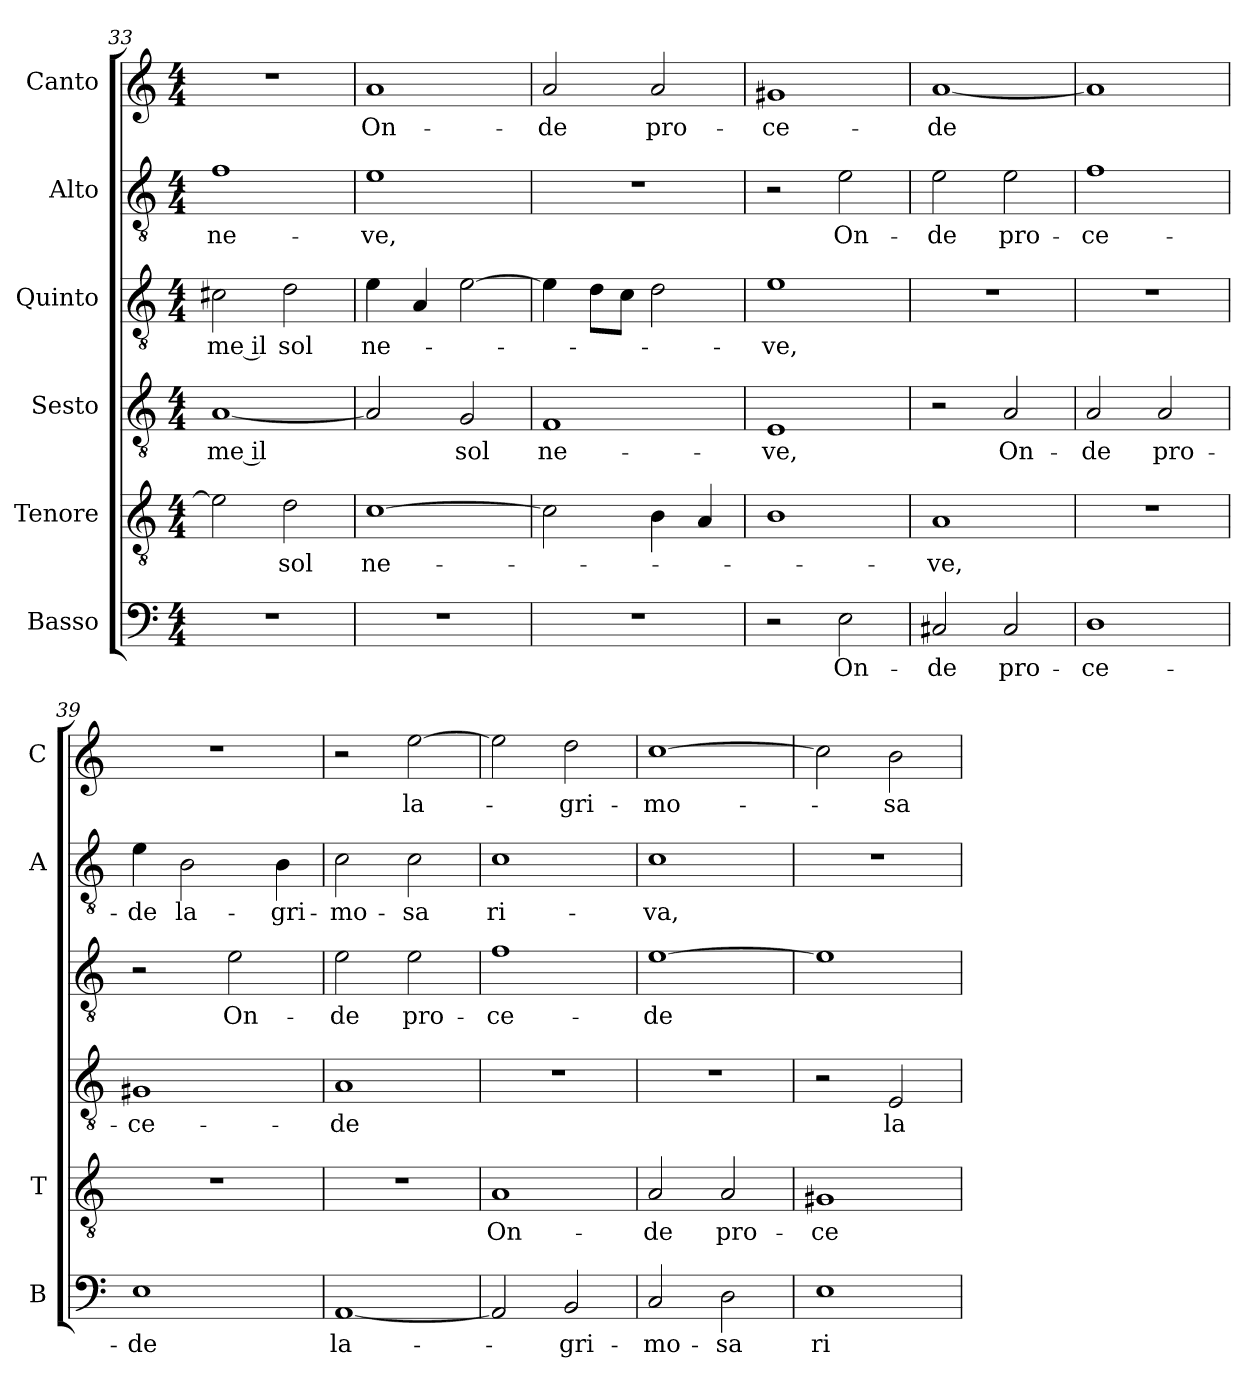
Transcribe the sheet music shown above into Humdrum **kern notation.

**kern	**text	**kern	**text	**kern	**text	**kern	**text	**kern	**text	**kern	**text
*part6	*part6	*part5	*part5	*part4	*part4	*part3	*part3	*part2	*part2	*part1	*part1
*staff6	*staff6	*staff5	*staff5	*staff4	*staff4	*staff3	*staff3	*staff2	*staff2	*staff1	*staff1
*I"Basso	*	*I"Tenore	*	*I"Sesto	*	*I"Quinto	*	*I"Alto	*	*I"Canto	*
*I'B	*	*I'T	*	*	*	*	*	*I'A	*	*I'C	*
*clefF4	*	*clefGv2	*	*clefGv2	*	*clefGv2	*	*clefGv2	*	*clefG2	*
*k[]	*	*k[]	*	*k[]	*	*k[]	*	*k[]	*	*k[]	*
*C:	*	*C:	*	*C:	*	*C:	*	*C:	*	*C:	*
*M4/4	*	*M4/4	*	*M4/4	*	*M4/4	*	*M4/4	*	*M4/4	*
=33	=33	=33	=33	=33	=33	=33	=33	=33	=33	=33	=33
!	!	!	!	!	!LO:LY:b	!	!LO:LY:b	!	!LO:LY:b	!	!
1r	.	2e\]	.	[1A	-me il	2c#X\	-me il	1f	ne-	1r	.
!	!	!	!LO:LY:b	!	!	!	!LO:LY:b	!	!	!	!
.	.	2d\	sol	.	.	2d\	sol	.	.	.	.
=34	=34	=34	=34	=34	=34	=34	=34	=34	=34	=34	=34
!	!	!	!LO:LY:b	!	!	!	!LO:LY:b	!	!LO:LY:b	!	!LO:LY:b
1r	.	[1c	ne-	2A/]	.	4e\	ne-	1e	-ve,	1a	On-
.	.	.	.	.	.	4A/	.	.	.	.	.
!	!	!	!	!	!LO:LY:b	!	!	!	!	!	!
.	.	.	.	2G/	sol	[2e\	.	.	.	.	.
=35	=35	=35	=35	=35	=35	=35	=35	=35	=35	=35	=35
!	!	!	!	!	!LO:LY:b	!	!	!	!	!	!LO:LY:b
1r	.	2c\]	.	1F	ne-	4e\]	.	1r	.	2a/	-de
.	.	.	.	.	.	8d\L	.	.	.	.	.
.	.	.	.	.	.	8c\J	.	.	.	.	.
!	!	!	!	!	!	!	!	!	!	!	!LO:LY:b
.	.	4B\	.	.	.	2d\	.	.	.	2a/	pro-
.	.	4A/	.	.	.	.	.	.	.	.	.
=36	=36	=36	=36	=36	=36	=36	=36	=36	=36	=36	=36
!	!	!	!	!	!LO:LY:b	!	!LO:LY:b	!	!	!	!LO:LY:b
2r	.	1B	.	1E	-ve,	1e	-ve,	2r	.	1g#X	-ce-
!	!LO:LY:b	!	!	!	!	!	!	!	!LO:LY:b	!	!
2E\	On-	.	.	.	.	.	.	2e\	On-	.	.
!!LO:LB:g=z
=37	=37	=37	=37	=37	=37	=37	=37	=37	=37	=37	=37
!	!LO:LY:b	!	!LO:LY:b	!	!	!	!	!	!LO:LY:b	!	!LO:LY:b
2C#X/	-de	1A	-ve,	2r	.	1r	.	2e\	-de	[1a	-de
!	!LO:LY:b	!	!	!	!LO:LY:b	!	!	!	!LO:LY:b	!	!
2C#/	pro-	.	.	2A/	On-	.	.	2e\	pro-	.	.
=38	=38	=38	=38	=38	=38	=38	=38	=38	=38	=38	=38
!	!LO:LY:b	!	!	!	!LO:LY:b	!	!	!	!LO:LY:b	!	!
1D	-ce-	1r	.	2A/	-de	1r	.	1f	-ce-	1a]	.
!	!	!	!	!	!LO:LY:b	!	!	!	!	!	!
.	.	.	.	2A/	pro-	.	.	.	.	.	.
=39	=39	=39	=39	=39	=39	=39	=39	=39	=39	=39	=39
!	!LO:LY:b	!	!	!	!LO:LY:b	!	!	!	!LO:LY:b	!	!
1E	-de	1r	.	1G#X	-ce-	2r	.	4e\	-de	1r	.
!	!	!	!	!	!	!	!	!	!LO:LY:b	!	!
.	.	.	.	.	.	.	.	2B\	la-	.	.
!	!	!	!	!	!	!	!LO:LY:b	!	!	!	!
.	.	.	.	.	.	2e\	On-	.	.	.	.
!	!	!	!	!	!	!	!	!	!LO:LY:b	!	!
.	.	.	.	.	.	.	.	4B\	-gri-	.	.
=40	=40	=40	=40	=40	=40	=40	=40	=40	=40	=40	=40
!	!LO:LY:b	!	!	!	!LO:LY:b	!	!LO:LY:b	!	!LO:LY:b	!	!
[1AA	la-	1r	.	1A	-de	2e\	-de	2c\	-mo-	2r	.
!	!	!	!	!	!	!	!LO:LY:b	!	!LO:LY:b	!	!LO:LY:b
.	.	.	.	.	.	2e\	pro-	2c\	-sa	[2ee\	la-
=41	=41	=41	=41	=41	=41	=41	=41	=41	=41	=41	=41
!	!	!	!LO:LY:b	!	!	!	!LO:LY:b	!	!LO:LY:b	!	!
2AA/]	.	1A	On-	1r	.	1f	-ce-	1c	ri-	2ee\]	.
!	!LO:LY:b	!	!	!	!	!	!	!	!	!	!LO:LY:b
2BB/	-gri-	.	.	.	.	.	.	.	.	2dd\	-gri-
=42	=42	=42	=42	=42	=42	=42	=42	=42	=42	=42	=42
!	!LO:LY:b	!	!LO:LY:b	!	!	!	!LO:LY:b	!	!LO:LY:b	!	!LO:LY:b
2C/	-mo-	2A/	-de	1r	.	[1e	-de	1c	-va,	[1cc	-mo-
!	!LO:LY:b	!	!LO:LY:b	!	!	!	!	!	!	!	!
2D\	-sa	2A/	pro-	.	.	.	.	.	.	.	.
=43	=43	=43	=43	=43	=43	=43	=43	=43	=43	=43	=43
!	!LO:LY:b	!	!LO:LY:b	!	!	!	!	!	!	!	!
1E	ri-	1G#X	-ce-	2r	.	1e]	.	1r	.	2cc\]	.
!	!	!	!	!	!LO:LY:b	!	!	!	!	!	!LO:LY:b
.	.	.	.	2E/	la-	.	.	.	.	2b\	-sa
=	=	=	=	=	=	=	=	=	=	=	=
*-	*-	*-	*-	*-	*-	*-	*-	*-	*-	*-	*-
